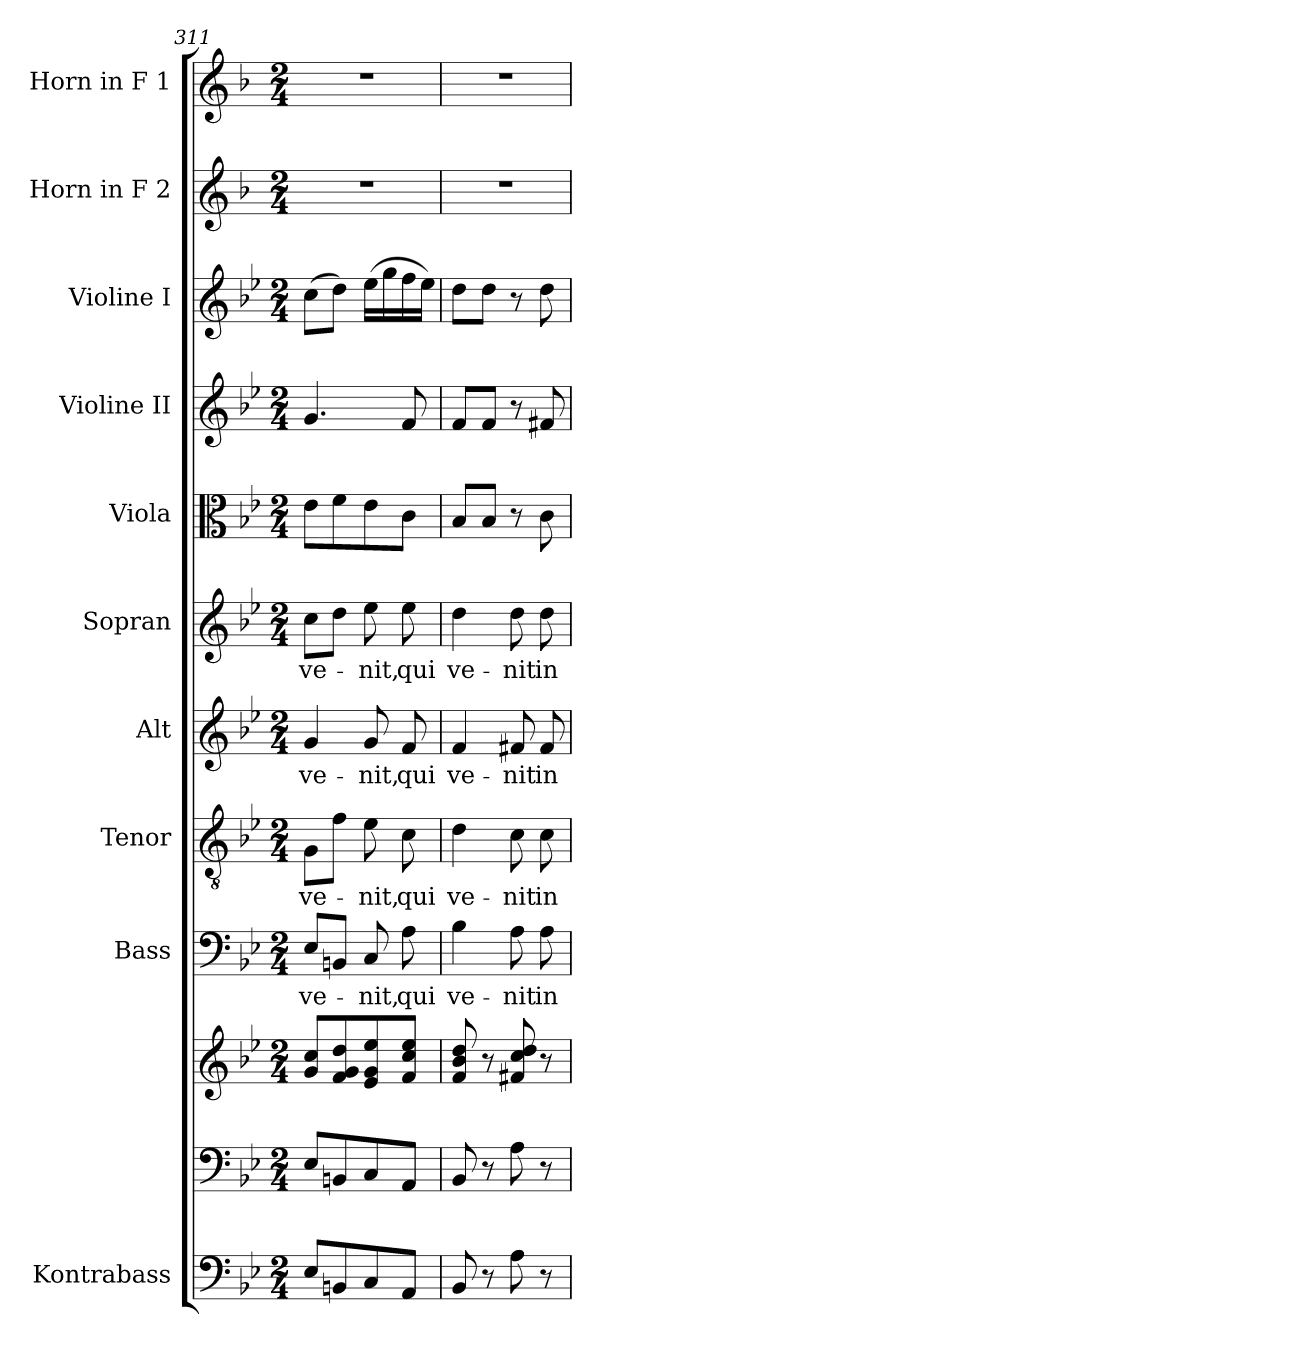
**kern	**kern	**kern	**kern	**text	**kern	**text	**kern	**text	**kern	**text	**kern	**kern	**kern	**kern	**kern
*part11	*part10	*part10	*part9	*part9	*part8	*part8	*part7	*part7	*part6	*part6	*part5	*part4	*part3	*part2	*part1
*staff12	*staff11	*staff10	*staff9	*staff9	*staff8	*staff8	*staff7	*staff7	*staff6	*staff6	*staff5	*staff4	*staff3	*staff2	*staff1
*I"Kontrabass	*	*	*I"Bass	*	*I"Tenor	*	*I"Alt	*	*I"Sopran	*	*I"Viola	*I"Violine II	*I"Violine I	*I"Horn in F 2	*I"Horn in F 1
*I'Kb.	*	*	*I'B	*	*I'T	*	*I'A	*	*I'S	*	*I'Vla.	*I'Vl. II	*I'Vl. I	*I'Hrn. 2	*I'Hrn. 1
*clefF4	*clefF4	*clefG2	*clefF4	*	*clefGv2	*	*clefG2	*	*clefG2	*	*clefC3	*clefG2	*clefG2	*clefG2	*clefG2
*ITrd7c12	*	*	*	*	*	*	*	*	*	*	*	*	*	*ITrd4c7	*ITrd4c7
*k[b-e-]	*k[b-e-]	*k[b-e-]	*k[b-e-]	*	*k[b-e-]	*	*k[b-e-]	*	*k[b-e-]	*	*k[b-e-]	*k[b-e-]	*k[b-e-]	*k[b-e-]	*k[b-e-]
*B-:	*B-:	*B-:	*B-:	*	*B-:	*	*B-:	*	*B-:	*	*B-:	*B-:	*B-:	*B-:	*B-:
*M2/4	*M2/4	*M2/4	*M2/4	*	*M2/4	*	*M2/4	*	*M2/4	*	*M2/4	*M2/4	*M2/4	*M2/4	*M2/4
=311	=311	=311	=311	=311	=311	=311	=311	=311	=311	=311	=311	=311	=311	=311	=311
!	!	!	!	!LO:LY:b	!	!LO:LY:b	!	!LO:LY:b	!	!LO:LY:b	!	!	!	!	!
8EE-/L	8E-/L	8g/ 8cc/L	8E-/L	ve-	8G\L	ve-	4g/	ve-	8cc\L	ve-	8e-\L	4.g/	(>8cc\L	2r	2r
8BBBn/	8BBn/	8f/ 8g/ 8dd/	8BBn/J	.	8f\J	.	.	.	8dd\J	.	8f\	.	8dd\J)	.	.
!	!	!	!	!LO:LY:b	!	!LO:LY:b	!	!LO:LY:b	!	!LO:LY:b	!	!	!	!	!
8CC/	8C/	8e-/ 8g/ 8ee-/	8C/	-nit,	8e-\	-nit,	8g/	-nit,	8ee-\	-nit,	8e-\	.	(>16ee-\LL	.	.
.	.	.	.	.	.	.	.	.	.	.	.	.	16gg\	.	.
!	!	!	!	!LO:LY:b	!	!LO:LY:b	!	!LO:LY:b	!	!LO:LY:b	!	!	!	!	!
8AAA/J	8AA/J	8f/ 8cc/ 8ee-/J	8A\	qui	8c\	qui	8f/	qui	8ee-\	qui	8c\J	8f/	16ff\	.	.
.	.	.	.	.	.	.	.	.	.	.	.	.	16ee-\JJ)	.	.
=312	=312	=312	=312	=312	=312	=312	=312	=312	=312	=312	=312	=312	=312	=312	=312
!	!	!	!	!LO:LY:b	!	!LO:LY:b	!	!LO:LY:b	!	!LO:LY:b	!	!	!	!	!
8BBB-/	8BB-/	8f/ 8b-/ 8dd/	4B-\	ve-	4d\	ve-	4f/	ve-	4dd\	ve-	8B-/L	8f/L	8dd\L	2r	2r
8r	8r	8r	.	.	.	.	.	.	.	.	8B-/J	8f/J	8dd\J	.	.
!	!	!	!	!LO:LY:b	!	!LO:LY:b	!	!LO:LY:b	!	!LO:LY:b	!	!	!	!	!
8AA\	8A\	8f#X/ 8cc/ 8dd/	8A\	-nit	8c\	-nit	8f#X/	-nit	8dd\	-nit	8r	8r	8r	.	.
!	!	!	!	!LO:LY:b	!	!LO:LY:b	!	!LO:LY:b	!	!LO:LY:b	!	!	!	!	!
8r	8r	8r	8A\	in	8c\	in	8f#/	in	8dd\	in	8c\	8f#X/	8dd\	.	.
=	=	=	=	=	=	=	=	=	=	=	=	=	=	=	=
*-	*-	*-	*-	*-	*-	*-	*-	*-	*-	*-	*-	*-	*-	*-	*-
